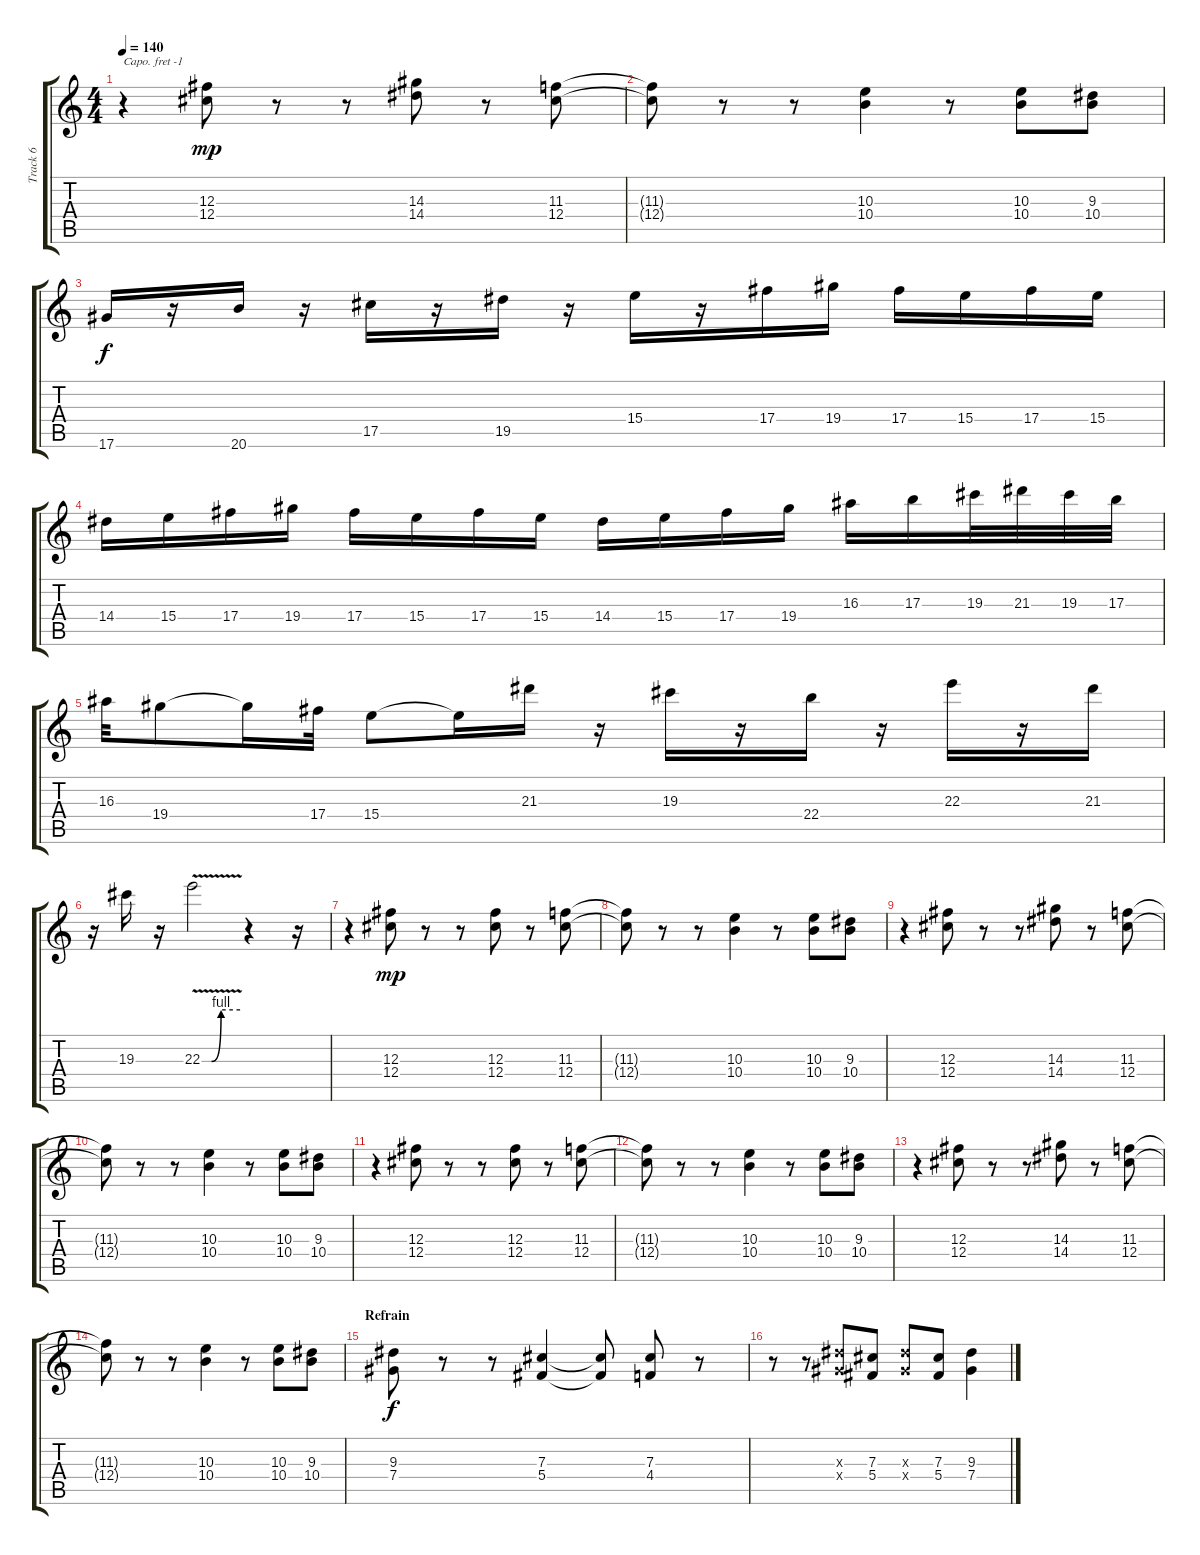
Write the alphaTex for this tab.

\track ("Track 6" "Track 6") {instrument distortionguitar}
\staff {score tabs}
\capo -1
\tuning (E4 B3 G3 D3 A2 E2) {hide}
\ts (4 4)
\tempo 140
\clef g2
\ks c
r.4{dy mp} (12.3 12.4).8 r.8 r.8 (14.3 14.4).8 r.8 (11.3 12.4).8 |
(11.3{t} 12.4{t}).8 r.8 r.8 (10.3 10.4).4 r.8 (10.3 10.4).8 (9.3 10.4).8 |
17.6.16{dy f} r.16 20.6.16 r.16 17.5.16 r.16 19.5.16 r.16 15.4.16 r.16 17.4.16 19.4.16 17.4.16 15.4.16 17.4.16 15.4.16 |
14.4.16 15.4.16 17.4.16 19.4.16 17.4.16 15.4.16 17.4.16 15.4.16 14.4.16 15.4.16 17.4.16 19.4.16 16.3.16 17.3.16 19.3.32 21.3.32 19.3.32 17.3.32 |
16.3.32 19.4.8 19.4{t}.16 17.4.32 15.4.8 15.4{t}.16 21.3.16 r.16 19.3.16 r.16 22.4.16 r.16 22.3.16 r.16 21.3.16 |
r.16 19.3.16 r.16 22.3{be (custom 0 0 15 0 30 4 60 4) v}.2 r.4 r.16 |
r.4 (12.3 12.4).8{dy mp} r.8 r.8 (12.3 12.4).8 r.8 (11.3 12.4).8 |
(11.3{t} 12.4{t}).8 r.8 r.8 (10.3 10.4).4 r.8 (10.3 10.4).8 (9.3 10.4).8 |
r.4 (12.3 12.4).8 r.8 r.8 (14.3 14.4).8 r.8 (11.3 12.4).8 |
(11.3{t} 12.4{t}).8 r.8 r.8 (10.3 10.4).4 r.8 (10.3 10.4).8 (9.3 10.4).8 |
r.4 (12.3 12.4).8 r.8 r.8 (12.3 12.4).8 r.8 (11.3 12.4).8 |
(11.3{t} 12.4{t}).8 r.8 r.8 (10.3 10.4).4 r.8 (10.3 10.4).8 (9.3 10.4).8 |
r.4 (12.3 12.4).8 r.8 r.8 (14.3 14.4).8 r.8 (11.3 12.4).8 |
(11.3{t} 12.4{t}).8 r.8 r.8 (10.3 10.4).4 r.8 (10.3 10.4).8 (9.3 10.4).8 |
\section ("" "Refrain")
(9.3 7.4).8{dy f} r.8 r.8 (7.3 5.4).4 (7.3{t} 5.4{t}).8 (7.3 4.4).8 r.8 |
r.8 r.8 (9.3{x} 7.4{x}).8 (7.3 5.4).8 (9.3{x} 7.4{x}).8 (7.3 5.4).8 (9.3 7.4).4
